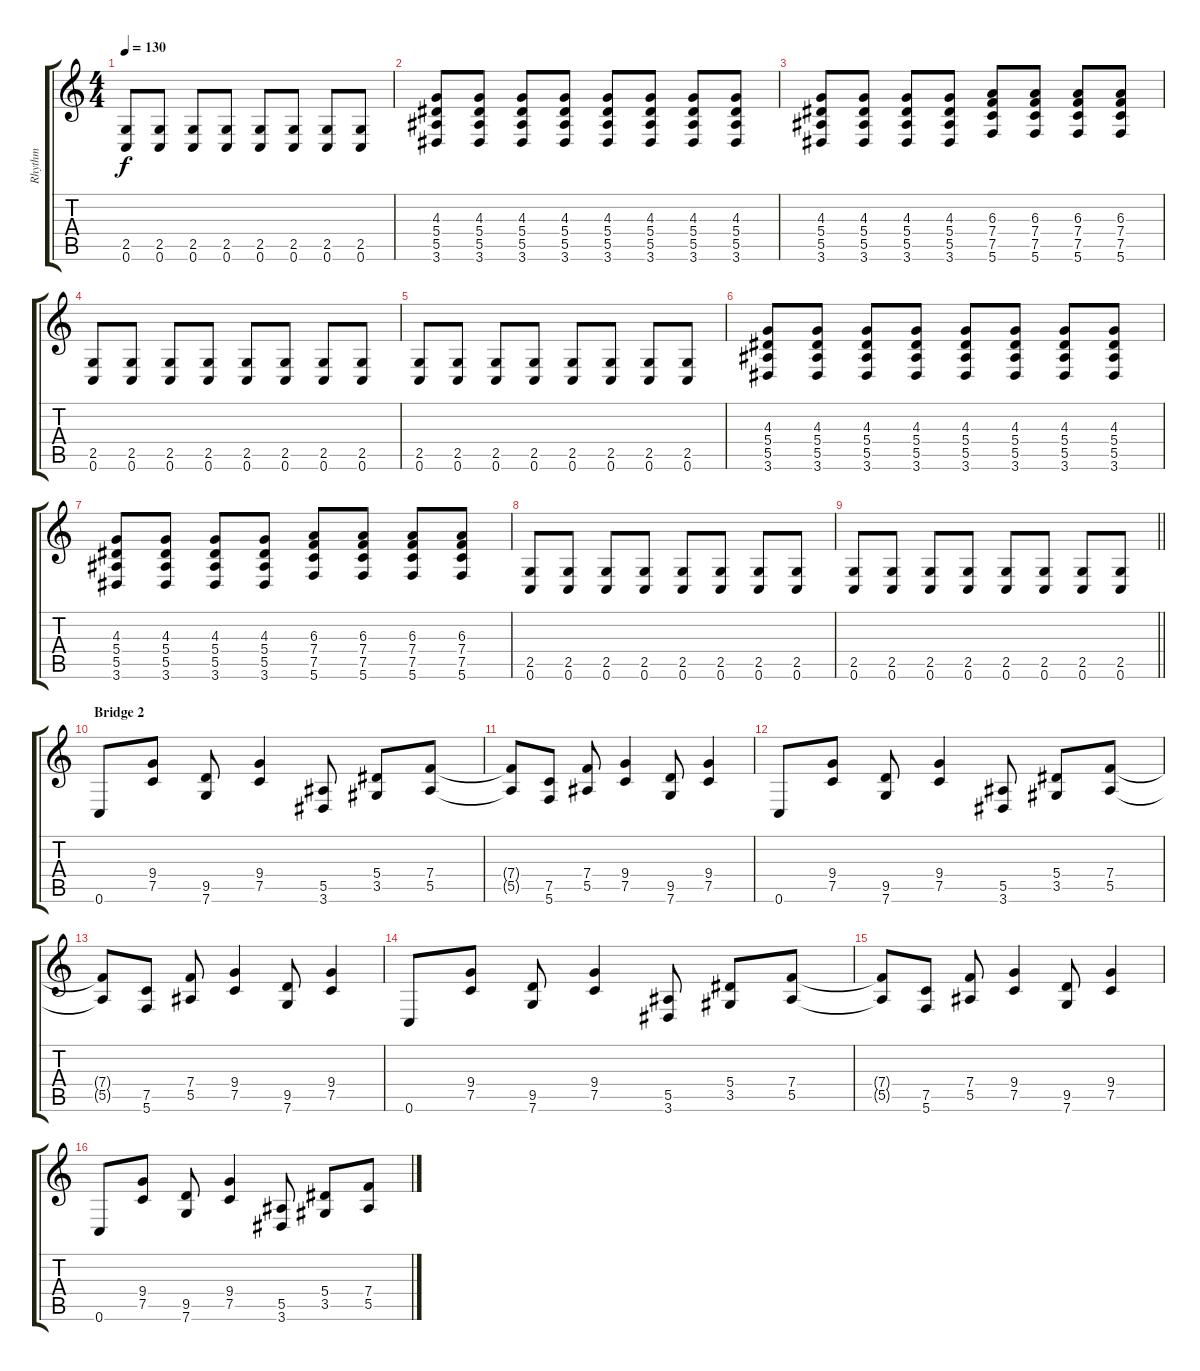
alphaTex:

\track ("Rhythm" "Rhythm") {instrument distortionguitar}
\staff {score tabs}
\tuning (C4 G3 Eb3 Bb2 F2 C2) {hide}
\ts (4 4)
\tempo 130
\clef g2
\ks c
(2.5 0.6).8{dy f} (2.5 0.6).8 (2.5 0.6).8 (2.5 0.6).8 (2.5 0.6).8 (2.5 0.6).8 (2.5 0.6).8 (2.5 0.6).8 |
(4.3 5.4 5.5 3.6).8 (4.3 5.4 5.5 3.6).8 (4.3 5.4 5.5 3.6).8 (4.3 5.4 5.5 3.6).8 (4.3 5.4 5.5 3.6).8 (4.3 5.4 5.5 3.6).8 (4.3 5.4 5.5 3.6).8 (4.3 5.4 5.5 3.6).8 |
(4.3 5.4 5.5 3.6).8 (4.3 5.4 5.5 3.6).8 (4.3 5.4 5.5 3.6).8 (4.3 5.4 5.5 3.6).8 (6.3 7.4 7.5 5.6).8 (6.3 7.4 7.5 5.6).8 (6.3 7.4 7.5 5.6).8 (6.3 7.4 7.5 5.6).8 |
(2.5 0.6).8 (2.5 0.6).8 (2.5 0.6).8 (2.5 0.6).8 (2.5 0.6).8 (2.5 0.6).8 (2.5 0.6).8 (2.5 0.6).8 |
(2.5 0.6).8 (2.5 0.6).8 (2.5 0.6).8 (2.5 0.6).8 (2.5 0.6).8 (2.5 0.6).8 (2.5 0.6).8 (2.5 0.6).8 |
(4.3 5.4 5.5 3.6).8 (4.3 5.4 5.5 3.6).8 (4.3 5.4 5.5 3.6).8 (4.3 5.4 5.5 3.6).8 (4.3 5.4 5.5 3.6).8 (4.3 5.4 5.5 3.6).8 (4.3 5.4 5.5 3.6).8 (4.3 5.4 5.5 3.6).8 |
(4.3 5.4 5.5 3.6).8 (4.3 5.4 5.5 3.6).8 (4.3 5.4 5.5 3.6).8 (4.3 5.4 5.5 3.6).8 (6.3 7.4 7.5 5.6).8 (6.3 7.4 7.5 5.6).8 (6.3 7.4 7.5 5.6).8 (6.3 7.4 7.5 5.6).8 |
(2.5 0.6).8 (2.5 0.6).8 (2.5 0.6).8 (2.5 0.6).8 (2.5 0.6).8 (2.5 0.6).8 (2.5 0.6).8 (2.5 0.6).8 |
\barLineRight lightlight
(2.5 0.6).8 (2.5 0.6).8 (2.5 0.6).8 (2.5 0.6).8 (2.5 0.6).8 (2.5 0.6).8 (2.5 0.6).8 (2.5 0.6).8 |
\section ("" "Bridge 2")
0.6.8 (9.4 7.5).8 (9.5 7.6).8 (9.4 7.5).4 (5.5 3.6).8 (5.4 3.5).8 (7.4 5.5).8 |
(7.4{t} 5.5{t}).8 (7.5 5.6).8 (7.4 5.5).8 (9.4 7.5).4 (9.5 7.6).8 (9.4 7.5).4 |
0.6.8 (9.4 7.5).8 (9.5 7.6).8 (9.4 7.5).4 (5.5 3.6).8 (5.4 3.5).8 (7.4 5.5).8 |
(7.4{t} 5.5{t}).8 (7.5 5.6).8 (7.4 5.5).8 (9.4 7.5).4 (9.5 7.6).8 (9.4 7.5).4 |
0.6.8 (9.4 7.5).8 (9.5 7.6).8 (9.4 7.5).4 (5.5 3.6).8 (5.4 3.5).8 (7.4 5.5).8 |
(7.4{t} 5.5{t}).8 (7.5 5.6).8 (7.4 5.5).8 (9.4 7.5).4 (9.5 7.6).8 (9.4 7.5).4 |
0.6.8 (9.4 7.5).8 (9.5 7.6).8 (9.4 7.5).4 (5.5 3.6).8 (5.4 3.5).8 (7.4 5.5).8
